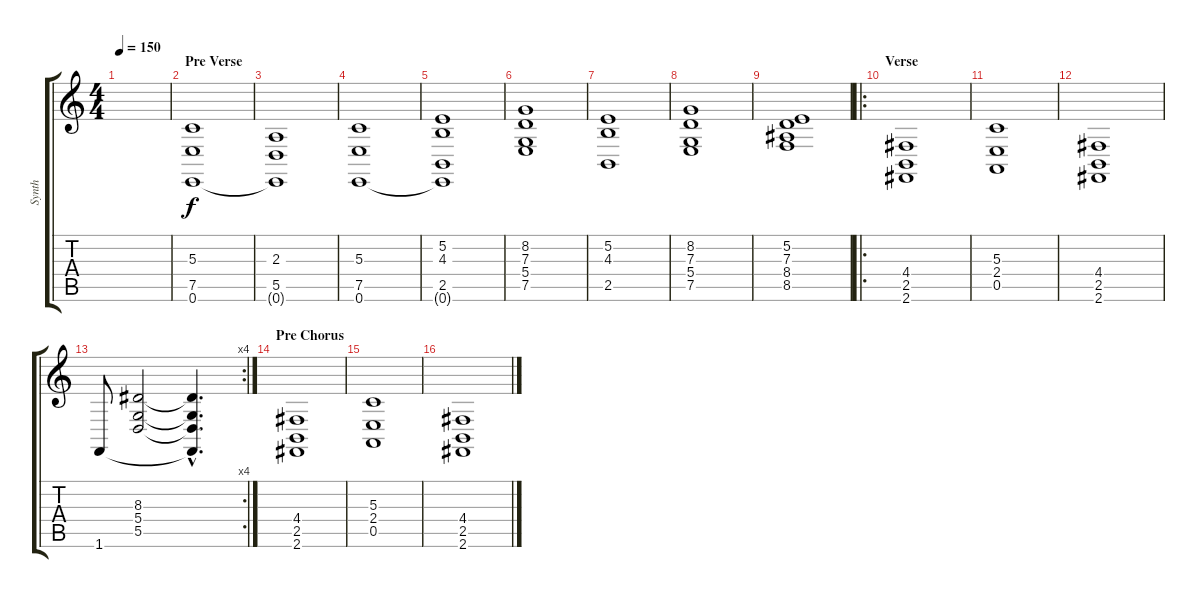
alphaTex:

\track ("Synth" "Synth") {instrument synthstrings1}
\staff {score tabs}
\tuning (E4 B3 G3 D3 A2 E2) {hide}
\ts (4 4)
\tempo 150
\clef g2
\ks c
|
\section ("" "Pre Verse")
(5.3 7.5 0.6).1 |
(2.3 5.5 0.6{t}).1 |
(5.3 7.5 0.6).1 |
(5.2 4.3 2.5 0.6{t}).1 |
(8.2 7.3 5.4 7.5).1 |
(5.2 4.3 2.5).1 |
(8.2 7.3 5.4 7.5).1 |
(5.2 7.3 8.4 8.5).1 |
\ro
\section ("" "Verse")
(4.4 2.5 2.6).1 |
(5.3 2.4 0.5).1 |
(4.4 2.5 2.6).1 |
\rc 4
1.6.8 (8.3 5.4 5.5).2 (8.3{hac t} 5.4{hac t} 5.5{hac t} 1.6{hac t}).4{d} |
\section ("" "Pre Chorus")
(4.4 2.5 2.6).1 |
(5.3 2.4 0.5).1 |
(4.4 2.5 2.6).1
